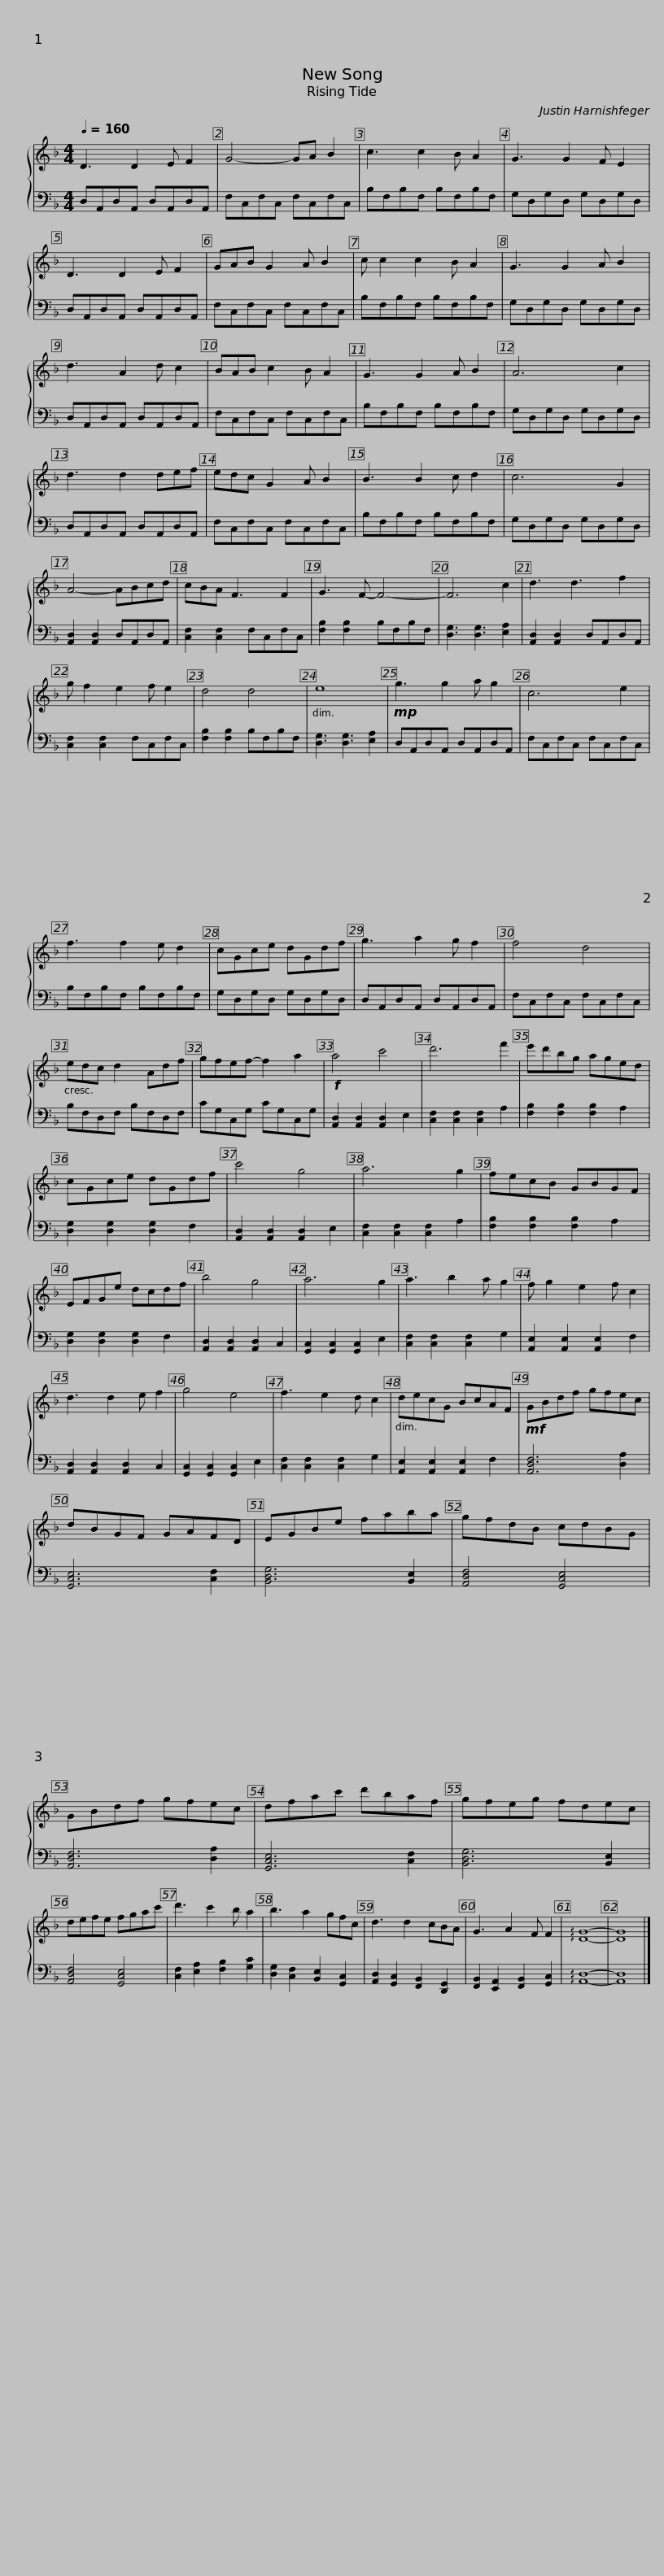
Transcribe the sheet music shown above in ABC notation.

X:1
%%score { 1 | 2 }
L:1/8
Q:1/4=160
M:4/4
I:linebreak $
K:F
V:1 treble
V:2 bass
V:1
 D3 D2 E F2 | G4- GA B2 | c3 c2 B A2 | G3 G2 F E2 | D3 D2 E F2 |$ %5
 GAB G2 A B2 | c c2 c2 B A2 | G3 G2 A B2 | d3 A2 d c2 | BAB c2 B A2 |$ %10
 G3 G2 A B2 | A6 c2 | d3 d2 def | edc G2 A B2 | B3 B2 c d2 |$ %15
 c6 G2 | A4- ABcd | cBA F3 F2 | G3 F- F4- | F6 c2 | %20
 d3 d3 f2 |$ g f2 e2 f e2 | d4 d4 | e8 |!mp! g3 g2 a g2 | %25
 c6 e2 | f3 f2 e d2 |$ cGce dGdf | g3 a2 g f2 | f4 d4 | %30
 edc d2 Adf | gfef- f2 a2 |!f! a4 c'4 |$ d'6 f'2 | e'd'bg aged | %35
 cGce dGdf | c'4 g4 | a6 g2 | fecB GBGF |$ EFGe dcdf | %40
 b4 g4 | a6 g2 | a3 b2 a g2 | f g2 e2 f c2 | d3 d2 e f2 | %45
 g4 e4 |$ f3 e2 d c2 | decG BcAF |!mf! GBdf gfec | dBGF GAFD | %50
 EGBe faba | gfdB cdBG |$ GBdf gfec | dfac' d'baf | gfeg fdec | %55
 defe fgac' | d'3 c'2 b a2 |$ b3 a2 gfc | d3 d2 cBA | G3 A2 F F2 | %60
 !arpeggio![DG]8- | [DG]8 |] %62
V:2
 D,A,,D,A,, D,A,,D,A,, | F,C,F,C, F,C,F,C, | B,F,B,F, B,F,B,F, | G,D,G,D, G,D,G,D, | D,A,,D,A,, D,A,,D,A,, |$ %5
 F,C,F,C, F,C,F,C, | B,F,B,F, B,F,B,F, | G,D,G,D, G,D,G,D, | D,A,,D,A,, D,A,,D,A,, | F,C,F,C, F,C,F,C, |$ %10
 B,F,B,F, B,F,B,F, | G,D,G,D, G,D,G,D, | D,A,,D,A,, D,A,,D,A,, | F,C,F,C, F,C,F,C, | B,F,B,F, B,F,B,F, |$ %15
 G,D,G,D, G,D,G,D, | [A,,D,]2 [A,,D,]2 D,A,,D,A,, | [C,F,]2 [C,F,]2 F,C,F,C, | [F,B,]2 [F,B,]2 B,F,B,F, | [D,G,]3 [D,G,]3 [E,A,]2 | %20
 [A,,D,]2 [A,,D,]2 D,A,,D,A,, |$ [C,F,]2 [C,F,]2 F,C,F,C, | [F,B,]2 [F,B,]2 B,F,B,F, | [D,G,]3 [D,G,]3 [E,A,]2 | D,A,,D,A,, D,A,,D,A,, | %25
 F,C,F,C, F,C,F,C, | B,F,B,F, B,F,B,F, |$ G,D,G,D, G,D,G,D, | D,A,,D,A,, D,A,,D,A,, | F,C,F,C, F,C,F,C, | %30
 B,F,D,F, B,F,D,F, | CG,C,G, CG,C,G, | [A,,D,]2 [A,,D,]2 [A,,D,]2 E,2 |$ [C,F,]2 [C,F,]2 [C,F,]2 A,2 | [F,B,]2 [F,B,]2 [F,B,]2 A,2 | %35
 [D,G,]2 [D,G,]2 [D,G,]2 F,2 | [A,,D,]2 [A,,D,]2 [A,,D,]2 E,2 | [C,F,]2 [C,F,]2 [C,F,]2 A,2 | [F,B,]2 [F,B,]2 [F,B,]2 A,2 |$ [D,G,]2 [D,G,]2 [D,G,]2 F,2 | %40
 [A,,D,]2 [A,,D,]2 [A,,D,]2 C,2 | [G,,C,]2 [G,,C,]2 [G,,C,]2 E,2 | [C,F,]2 [C,F,]2 [C,F,]2 G,2 | [A,,E,]2 [A,,E,]2 [A,,E,]2 F,2 | [A,,D,]2 [A,,D,]2 [A,,D,]2 C,2 | %45
 [G,,C,]2 [G,,C,]2 [G,,C,]2 E,2 |$ [C,F,]2 [C,F,]2 [C,F,]2 G,2 | [A,,E,]2 [A,,E,]2 [A,,E,]2 F,2 | [A,,D,F,]6 [D,A,]2 | [G,,C,E,]6 [C,F,]2 | %50
 [B,,D,G,]6 [B,,E,]2 | [A,,D,F,]4 [G,,C,E,]4 |$ [A,,D,F,]6 [D,A,]2 | [G,,C,E,]6 [C,F,]2 | [B,,D,G,]6 [B,,E,]2 | %55
 [A,,D,F,]4 [G,,C,E,]4 | [C,F,]2 [E,A,]2 [F,B,]2 [G,C]2 |$ [D,G,]2 [C,F,]2 [B,,E,]2 [G,,C,]2 | [A,,D,]2 [G,,C,]2 [F,,B,,]2 [D,,G,,]2 | [F,,B,,]2 [E,,A,,]2 [F,,B,,]2 [G,,C,]2 | %60
 !arpeggio![A,,D,]8- | [A,,D,]8 |] %62
